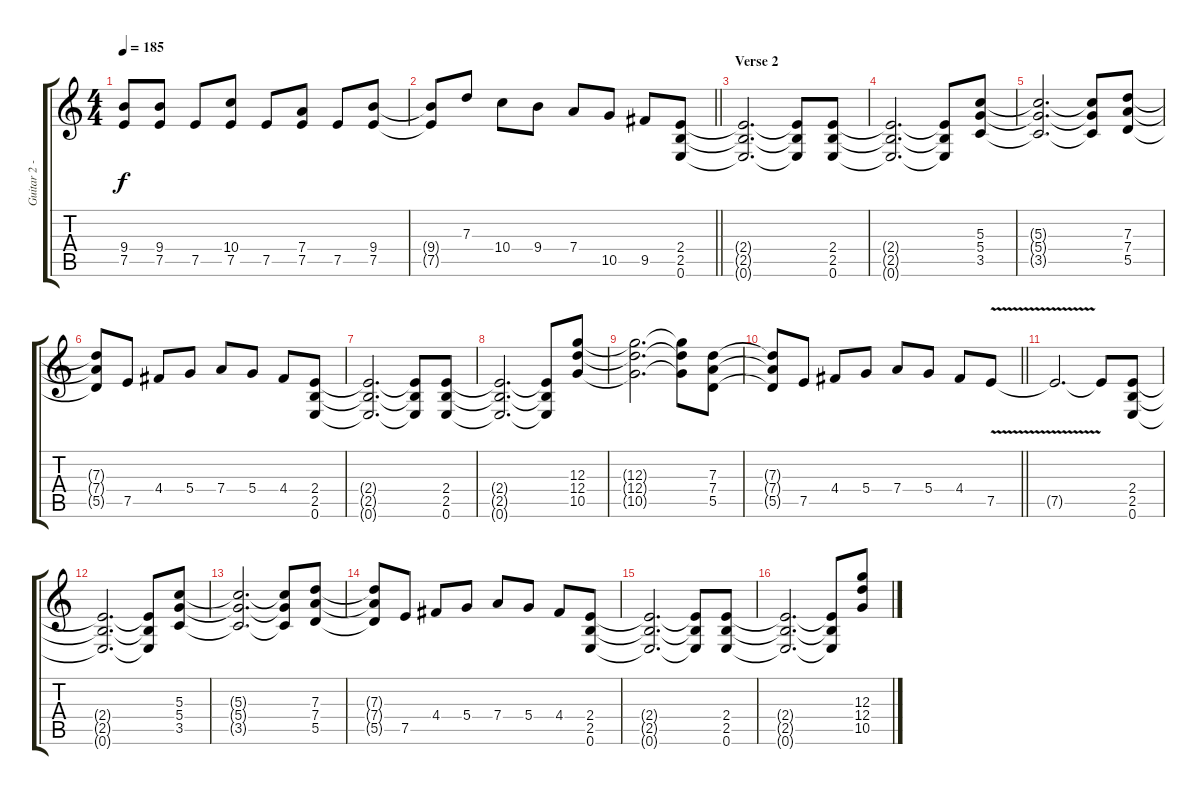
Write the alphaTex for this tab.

\track ("Guitar 2 - Smith" "Guitar 2 -") {instrument overdrivenguitar}
\staff {score tabs}
\tuning (E4 B3 G3 D3 A2 E2) {hide}
\ts (4 4)
\tempo 185
\clef g2
\ks c
(9.4 7.5).8{dy f} (9.4 7.5).8 7.5.8 (10.4 7.5).8 7.5.8 (7.4 7.5).8 7.5.8 (9.4 7.5).8 |
\barLineRight lightlight
(9.4{t} 7.5{t}).8 7.3.8 10.4.8 9.4.8 7.4.8 10.5.8 9.5.8 (2.4 2.5 0.6).8 |
\section ("" "Verse 2")
(2.4{t} 2.5{t} 0.6{t}).2{d} (2.4{t} 2.5{t} 0.6{t}).8 (2.4 2.5 0.6).8 |
(2.4{t} 2.5{t} 0.6{t}).2{d} (2.4{t} 2.5{t} 0.6{t}).8 (5.3 5.4 3.5).8 |
(5.3{t} 5.4{t} 3.5{t}).2{d} (5.3{t} 5.4{t} 3.5{t}).8 (7.3 7.4 5.5).8 |
(7.3{t} 7.4{t} 5.5{t}).8 7.5.8 4.4.8 5.4.8 7.4.8 5.4.8 4.4.8 (2.4 2.5 0.6).8 |
(2.4{t} 2.5{t} 0.6{t}).2{d} (2.4{t} 2.5{t} 0.6{t}).8 (2.4 2.5 0.6).8 |
(2.4{t} 2.5{t} 0.6{t}).2{d} (2.4{t} 2.5{t} 0.6{t}).8 (12.3 12.4 10.5).8 |
(12.3{t} 12.4{t} 10.5{t}).2{d} (12.3{t} 12.4{t} 10.5{t}).8 (7.3 7.4 5.5).8 |
\barLineRight lightlight
(7.3{t} 7.4{t} 5.5{t}).8 7.5.8 4.4.8 5.4.8 7.4.8 5.4.8 4.4.8 7.5{v}.8 |
\section ("" "")
7.5{t}.2{d} 7.5{t}.8 (2.4 2.5 0.6).8 |
(2.4{t} 2.5{t} 0.6{t}).2{d} (2.4{t} 2.5{t} 0.6{t}).8 (5.3 5.4 3.5).8 |
(5.3{t} 5.4{t} 3.5{t}).2{d} (5.3{t} 5.4{t} 3.5{t}).8 (7.3 7.4 5.5).8 |
(7.3{t} 7.4{t} 5.5{t}).8 7.5.8 4.4.8 5.4.8 7.4.8 5.4.8 4.4.8 (2.4 2.5 0.6).8 |
(2.4{t} 2.5{t} 0.6{t}).2{d} (2.4{t} 2.5{t} 0.6{t}).8 (2.4 2.5 0.6).8 |
(2.4{t} 2.5{t} 0.6{t}).2{d} (2.4{t} 2.5{t} 0.6{t}).8 (12.3 12.4 10.5).8
